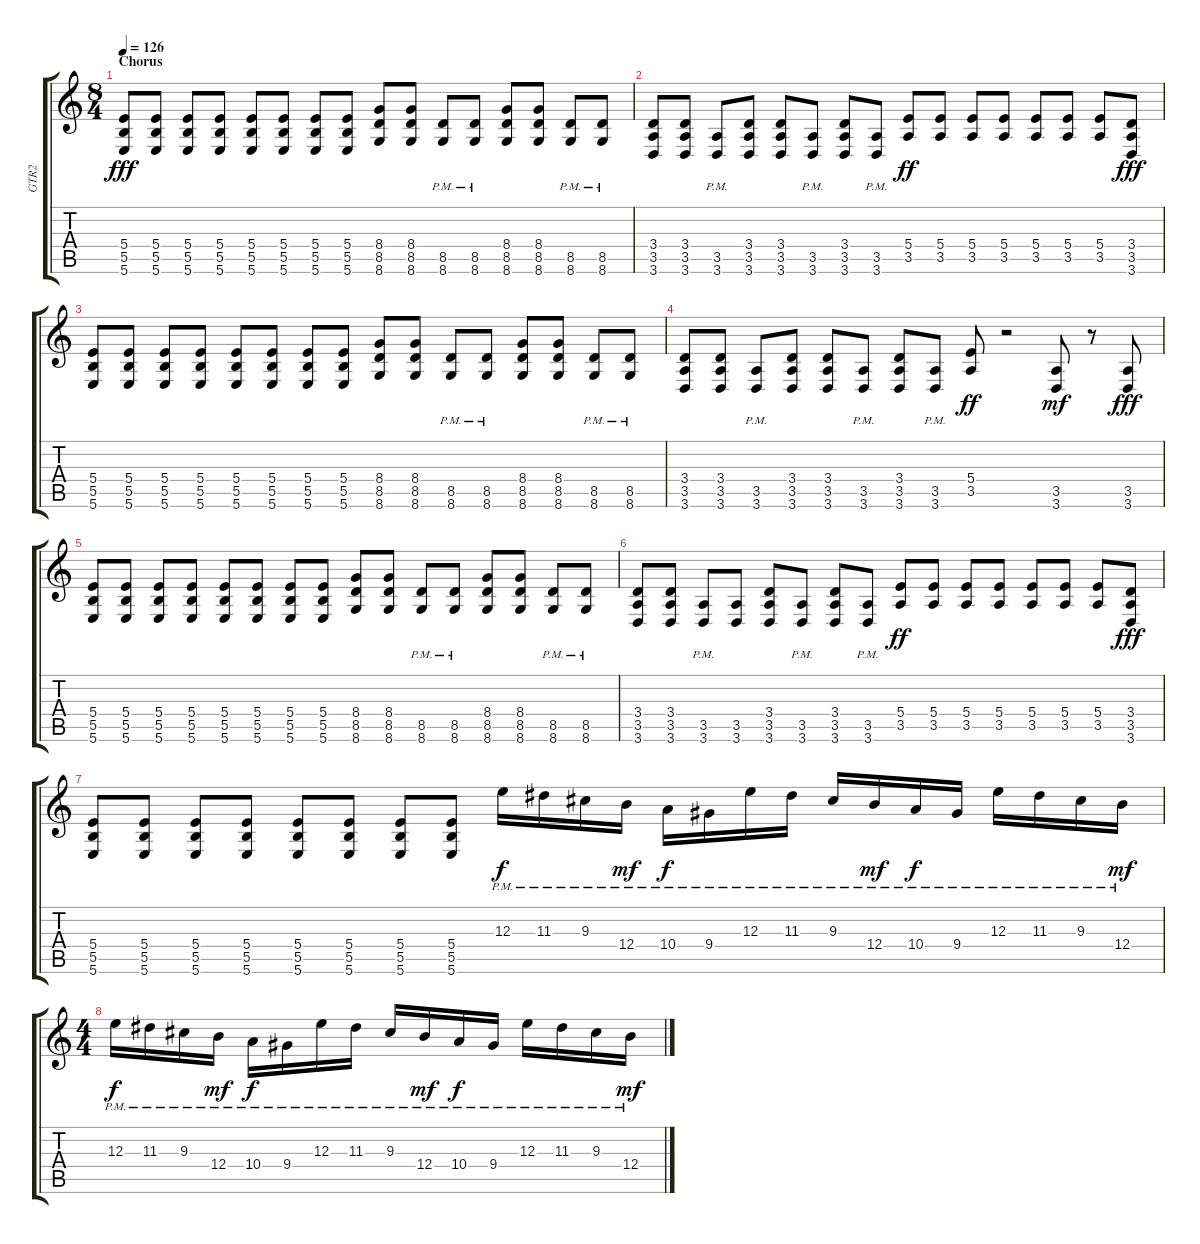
\track ("GTR2" "GTR2") {instrument distortionguitar}
\staff {score tabs}
\tuning (Db4 Ab3 E3 B2 Gb2 B1) {hide}
\ts (8 4)
\section ("" "Chorus")
\tempo 126
\clef g2
\ks c
(5.4 5.5 5.6).8{dy fff} (5.4 5.5 5.6).8 (5.4 5.5 5.6).8 (5.4 5.5 5.6).8 (5.4 5.5 5.6).8 (5.4 5.5 5.6).8 (5.4 5.5 5.6).8 (5.4 5.5 5.6).8 (8.4 8.5 8.6).8 (8.4 8.5 8.6).8 (8.5{pm} 8.6{pm}).8 (8.5{pm} 8.6{pm}).8 (8.4 8.5 8.6).8 (8.4 8.5 8.6).8 (8.5{pm} 8.6{pm}).8 (8.5{pm} 8.6{pm}).8 |
(3.4 3.5 3.6).8 (3.4 3.5 3.6).8 (3.5{pm} 3.6{pm}).8 (3.4 3.5 3.6).8 (3.4 3.5 3.6).8 (3.5{pm} 3.6{pm}).8 (3.4 3.5 3.6).8 (3.5{pm} 3.6{pm}).8 (5.4 3.5).8{dy ff} (5.4 3.5).8 (5.4 3.5).8 (5.4 3.5).8 (5.4 3.5).8 (5.4 3.5).8 (5.4 3.5).8 (3.4 3.5 3.6).8{dy fff} |
(5.4 5.5 5.6).8 (5.4 5.5 5.6).8 (5.4 5.5 5.6).8 (5.4 5.5 5.6).8 (5.4 5.5 5.6).8 (5.4 5.5 5.6).8 (5.4 5.5 5.6).8 (5.4 5.5 5.6).8 (8.4 8.5 8.6).8 (8.4 8.5 8.6).8 (8.5{pm} 8.6{pm}).8 (8.5{pm} 8.6{pm}).8 (8.4 8.5 8.6).8 (8.4 8.5 8.6).8 (8.5{pm} 8.6{pm}).8 (8.5{pm} 8.6{pm}).8 |
(3.4 3.5 3.6).8 (3.4 3.5 3.6).8 (3.5{pm} 3.6{pm}).8 (3.4 3.5 3.6).8 (3.4 3.5 3.6).8 (3.5{pm} 3.6{pm}).8 (3.4 3.5 3.6).8 (3.5{pm} 3.6{pm}).8 (5.4 3.5).8{dy ff} r.2 (3.5 3.6).8{dy mf} r.8 (3.5 3.6).8{dy fff} |
(5.4 5.5 5.6).8 (5.4 5.5 5.6).8 (5.4 5.5 5.6).8 (5.4 5.5 5.6).8 (5.4 5.5 5.6).8 (5.4 5.5 5.6).8 (5.4 5.5 5.6).8 (5.4 5.5 5.6).8 (8.4 8.5 8.6).8 (8.4 8.5 8.6).8 (8.5{pm} 8.6{pm}).8 (8.5{pm} 8.6{pm}).8 (8.4 8.5 8.6).8 (8.4 8.5 8.6).8 (8.5{pm} 8.6{pm}).8 (8.5{pm} 8.6{pm}).8 |
(3.4 3.5 3.6).8 (3.4 3.5 3.6).8 (3.5{pm} 3.6{pm}).8 (3.5 3.6).8 (3.4 3.5 3.6).8 (3.5{pm} 3.6{pm}).8 (3.4 3.5 3.6).8 (3.5{pm} 3.6{pm}).8 (5.4 3.5).8{dy ff} (5.4 3.5).8 (5.4 3.5).8 (5.4 3.5).8 (5.4 3.5).8 (5.4 3.5).8 (5.4 3.5).8 (3.4 3.5 3.6).8{dy fff} |
(5.4 5.5 5.6).8 (5.4 5.5 5.6).8 (5.4 5.5 5.6).8 (5.4 5.5 5.6).8 (5.4 5.5 5.6).8 (5.4 5.5 5.6).8 (5.4 5.5 5.6).8 (5.4 5.5 5.6).8 12.3{pm}.16{dy f} 11.3{pm}.16 9.3{pm}.16 12.4{pm}.16{dy mf} 10.4{pm}.16{dy f} 9.4{pm}.16 12.3{pm}.16 11.3{pm}.16 9.3{pm}.16 12.4{pm}.16{dy mf} 10.4{pm}.16{dy f} 9.4{pm}.16 12.3{pm}.16 11.3{pm}.16 9.3{pm}.16 12.4{pm}.16{dy mf} |
\ts (4 4)
12.3{pm}.16{dy f} 11.3{pm}.16 9.3{pm}.16 12.4{pm}.16{dy mf} 10.4{pm}.16{dy f} 9.4{pm}.16 12.3{pm}.16 11.3{pm}.16 9.3{pm}.16 12.4{pm}.16{dy mf} 10.4{pm}.16{dy f} 9.4{pm}.16 12.3{pm}.16 11.3{pm}.16 9.3{pm}.16 12.4{pm}.16{dy mf}
